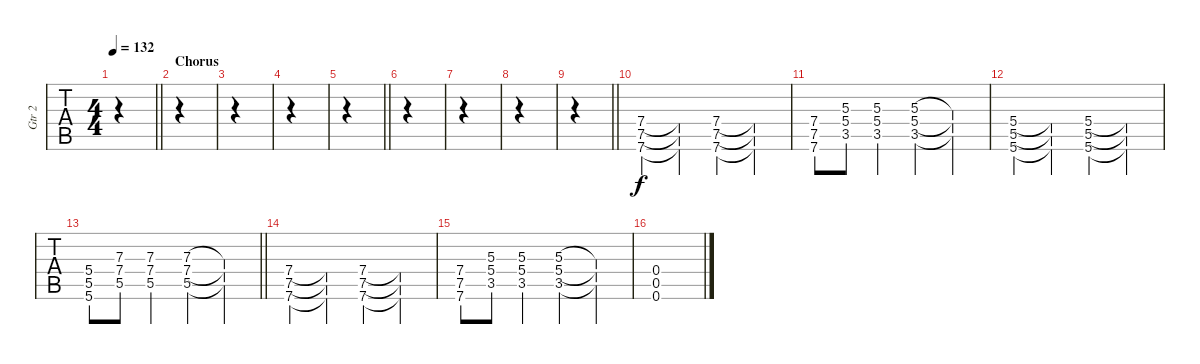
\track ("Gtr 2" "Gtr 2") {instrument distortionguitar}
\staff {tabs}
\tuning (D4 A3 F3 C3 G2 C2) {hide}
\ts (4 4)
\tempo 132
\clef g2
\barLineRight lightlight
\ks bb
|
\section ("" "Chorus")
|
|
|
\barLineRight lightlight
|
|
|
|
\barLineRight lightlight
|
(7.4 7.5 7.6).4{dy f} (7.4{t} 7.5{t} 7.6{t}).4 (7.4 7.5 7.6).4 (7.4{t} 7.5{t} 7.6{t}).4 |
(7.4 7.5 7.6).8 (5.3 5.4 3.5).8 (5.3 5.4 3.5).4 (5.3 5.4 3.5).4 (5.3{t} 5.4{t} 3.5{t}).4 |
(5.4 5.5 5.6).4 (5.4{t} 5.5{t} 5.6{t}).4 (5.4 5.5 5.6).4 (5.4{t} 5.5{t} 5.6{t}).4 |
\barLineRight lightlight
(5.4 5.5 5.6).8 (7.3 7.4 5.5).8 (7.3 7.4 5.5).4 (7.3 7.4 5.5).4 (7.3{t} 7.4{t} 5.5{t}).4 |
(7.4 7.5 7.6).4 (7.4{t} 7.5{t} 7.6{t}).4 (7.4 7.5 7.6).4 (7.4{t} 7.5{t} 7.6{t}).4 |
(7.4 7.5 7.6).8 (5.3 5.4 3.5).8 (5.3 5.4 3.5).4 (5.3 5.4 3.5).4 (5.3{t} 5.4{t} 3.5{t}).4 |
(0.4 0.5 0.6).1
